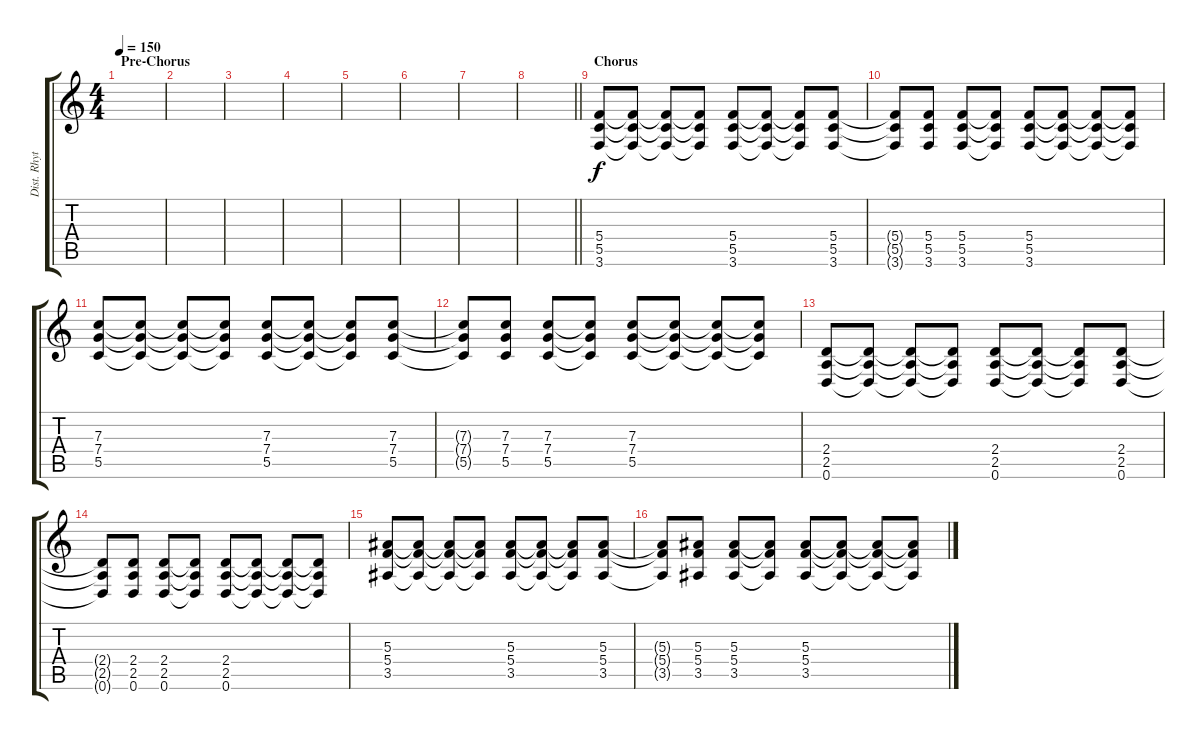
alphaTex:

\track ("Dist. Rhytm Guitar [R]" "Dist. Rhyt") {instrument distortionguitar}
\staff {score tabs}
\tuning (D4 A3 F3 C3 G2 D2) {hide}
\ts (4 4)
\section ("" "Pre-Chorus")
\tempo 150
\clef g2
\ks c
|
|
|
|
|
|
|
\barLineRight lightlight
|
\section ("" "Chorus")
(5.4 5.5 3.6).8 (5.4{t} 5.5{t} 3.6{t}).8 (5.4{t} 5.5{t} 3.6{t}).8 (5.4{t} 5.5{t} 3.6{t}).8 (5.4 5.5 3.6).8 (5.4{t} 5.5{t} 3.6{t}).8 (5.4{t} 5.5{t} 3.6{t}).8 (5.4 5.5 3.6).8 |
(5.4{t} 5.5{t} 3.6{t}).8 (5.4 5.5 3.6).8 (5.4 5.5 3.6).8 (5.4{t} 5.5{t} 3.6{t}).8 (5.4 5.5 3.6).8 (5.4{t} 5.5{t} 3.6{t}).8 (5.4{t} 5.5{t} 3.6{t}).8 (5.4{t} 5.5{t} 3.6{t}).8 |
(7.3 7.4 5.5).8 (7.3{t} 7.4{t} 5.5{t}).8 (7.3{t} 7.4{t} 5.5{t}).8 (7.3{t} 7.4{t} 5.5{t}).8 (7.3 7.4 5.5).8 (7.3{t} 7.4{t} 5.5{t}).8 (7.3{t} 7.4{t} 5.5{t}).8 (7.3 7.4 5.5).8 |
(7.3{t} 7.4{t} 5.5{t}).8 (7.3 7.4 5.5).8 (7.3 7.4 5.5).8 (7.3{t} 7.4{t} 5.5{t}).8 (7.3 7.4 5.5).8 (7.3{t} 7.4{t} 5.5{t}).8 (7.3{t} 7.4{t} 5.5{t}).8 (7.3{t} 7.4{t} 5.5{t}).8 |
(2.4 2.5 0.6).8 (2.4{t} 2.5{t} 0.6{t}).8 (2.4{t} 2.5{t} 0.6{t}).8 (2.4{t} 2.5{t} 0.6{t}).8 (2.4 2.5 0.6).8 (2.4{t} 2.5{t} 0.6{t}).8 (2.4{t} 2.5{t} 0.6{t}).8 (2.4 2.5 0.6).8 |
(2.4{t} 2.5{t} 0.6{t}).8 (2.4 2.5 0.6).8 (2.4 2.5 0.6).8 (2.4{t} 2.5{t} 0.6{t}).8 (2.4 2.5 0.6).8 (2.4{t} 2.5{t} 0.6{t}).8 (2.4{t} 2.5{t} 0.6{t}).8 (2.4{t} 2.5{t} 0.6{t}).8 |
(5.3 5.4 3.5).8 (5.3{t} 5.4{t} 3.5{t}).8 (5.3{t} 5.4{t} 3.5{t}).8 (5.3{t} 5.4{t} 3.5{t}).8 (5.3 5.4 3.5).8 (5.3{t} 5.4{t} 3.5{t}).8 (5.3{t} 5.4{t} 3.5{t}).8 (5.3 5.4 3.5).8 |
(5.3{t} 5.4{t} 3.5{t}).8 (5.3 5.4 3.5).8 (5.3 5.4 3.5).8 (5.3{t} 5.4{t} 3.5{t}).8 (5.3 5.4 3.5).8 (5.3{t} 5.4{t} 3.5{t}).8 (5.3{t} 5.4{t} 3.5{t}).8 (5.3{t} 5.4{t} 3.5{t}).8
